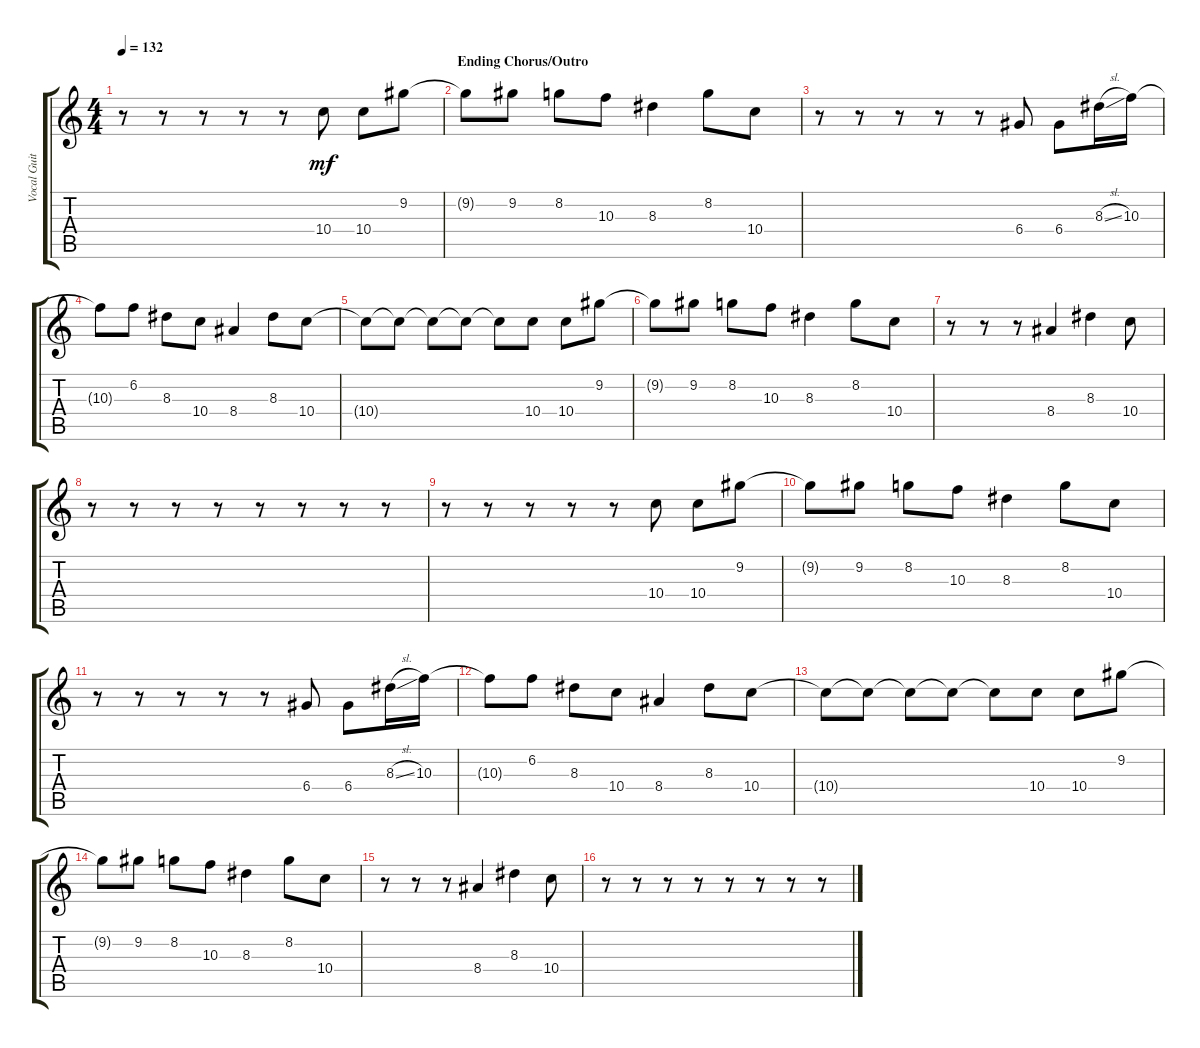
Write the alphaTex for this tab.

\track ("Vocal Guitar" "Vocal Guit") {instrument acousticguitarsteel}
\staff {score tabs}
\tuning (E4 B3 G3 D3 A2 E2) {hide}
\ts (4 4)
\tempo 132
\clef g2
\ks c
r.8{dy mf} r.8 r.8 r.8 r.8 10.4.8 10.4.8 9.2.8 |
\section ("" "Ending Chorus/Outro")
9.2{t}.8 9.2.8 8.2.8 10.3.8 8.3.4 8.2.8 10.4.8 |
r.8 r.8 r.8 r.8 r.8 6.4.8 6.4.8 8.3{sl}.16 10.3.16 |
10.3{t}.8 6.2.8 8.3.8 10.4.8 8.4.4 8.3.8 10.4.8 |
10.4{t}.8 10.4{t}.8 10.4{t}.8 10.4{t}.8 10.4{t}.8 10.4.8 10.4.8 9.2.8 |
9.2{t}.8 9.2.8 8.2.8 10.3.8 8.3.4 8.2.8 10.4.8 |
r.8 r.8 r.8 8.4.4 8.3.4 10.4.8 |
r.8 r.8 r.8 r.8 r.8 r.8 r.8 r.8 |
r.8 r.8 r.8 r.8 r.8 10.4.8 10.4.8 9.2.8 |
9.2{t}.8 9.2.8 8.2.8 10.3.8 8.3.4 8.2.8 10.4.8 |
r.8 r.8 r.8 r.8 r.8 6.4.8 6.4.8 8.3{sl}.16 10.3.16 |
10.3{t}.8 6.2.8 8.3.8 10.4.8 8.4.4 8.3.8 10.4.8 |
10.4{t}.8 10.4{t}.8 10.4{t}.8 10.4{t}.8 10.4{t}.8 10.4.8 10.4.8 9.2.8 |
9.2{t}.8 9.2.8 8.2.8 10.3.8 8.3.4 8.2.8 10.4.8 |
r.8 r.8 r.8 8.4.4 8.3.4 10.4.8 |
r.8 r.8 r.8 r.8 r.8 r.8 r.8 r.8
